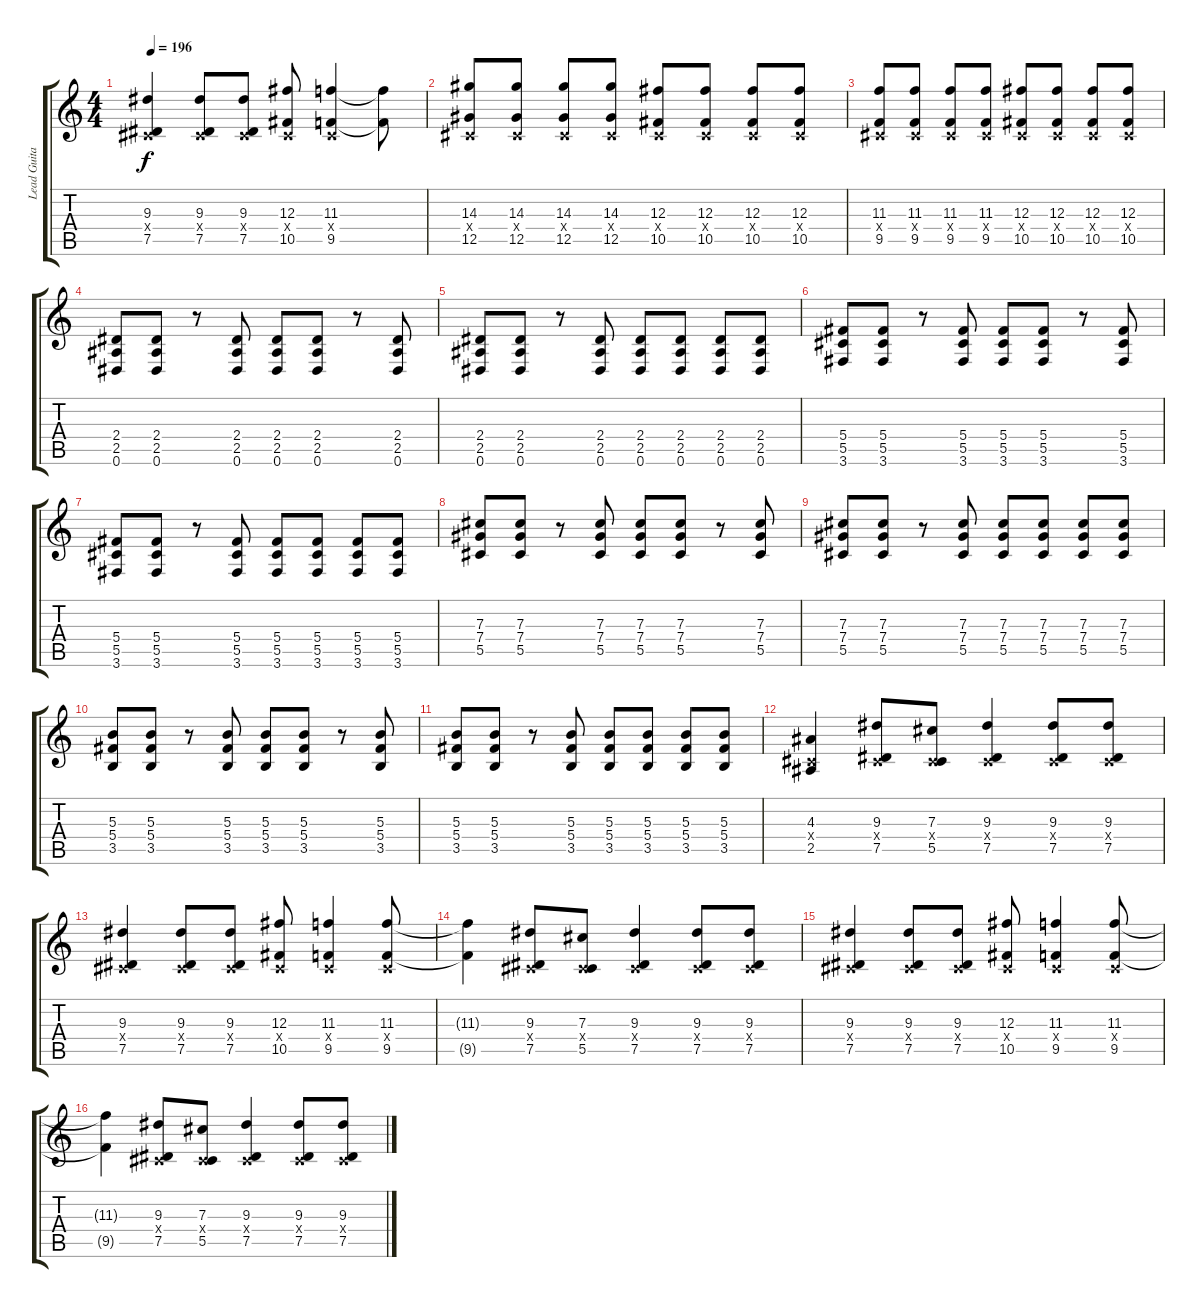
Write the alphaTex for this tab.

\track ("Lead Guitar  " "Lead Guita") {instrument overdrivenguitar}
\staff {score tabs}
\tuning (Eb4 Bb3 Gb3 Db3 Ab2 Eb2) {hide}
\ts (4 4)
\tempo 196
\clef g2
\ks c
(9.3 0.4{x} 7.5).4{dy f} (9.3 0.4{x} 7.5).8 (9.3 0.4{x} 7.5).8 (12.3 0.4{x} 10.5).8 (11.3 0.4{x} 9.5).4 (11.3{t} 9.5{t}).8 |
(14.3 0.4{x} 12.5).8 (14.3 0.4{x} 12.5).8 (14.3 0.4{x} 12.5).8 (14.3 0.4{x} 12.5).8 (12.3 0.4{x} 10.5).8 (12.3 0.4{x} 10.5).8 (12.3 0.4{x} 10.5).8 (12.3 0.4{x} 10.5).8 |
(11.3 0.4{x} 9.5).8 (11.3 0.4{x} 9.5).8 (11.3 0.4{x} 9.5).8 (11.3 0.4{x} 9.5).8 (12.3 0.4{x} 10.5).8 (12.3 0.4{x} 10.5).8 (12.3 0.4{x} 10.5).8 (12.3 0.4{x} 10.5).8 |
(2.4 2.5 0.6).8 (2.4 2.5 0.6).8 r.8 (2.4 2.5 0.6).8 (2.4 2.5 0.6).8 (2.4 2.5 0.6).8 r.8 (2.4 2.5 0.6).8 |
(2.4 2.5 0.6).8 (2.4 2.5 0.6).8 r.8 (2.4 2.5 0.6).8 (2.4 2.5 0.6).8 (2.4 2.5 0.6).8 (2.4 2.5 0.6).8 (2.4 2.5 0.6).8 |
(5.4 5.5 3.6).8 (5.4 5.5 3.6).8 r.8 (5.4 5.5 3.6).8 (5.4 5.5 3.6).8 (5.4 5.5 3.6).8 r.8 (5.4 5.5 3.6).8 |
(5.4 5.5 3.6).8 (5.4 5.5 3.6).8 r.8 (5.4 5.5 3.6).8 (5.4 5.5 3.6).8 (5.4 5.5 3.6).8 (5.4 5.5 3.6).8 (5.4 5.5 3.6).8 |
(7.3 7.4 5.5).8 (7.3 7.4 5.5).8 r.8 (7.3 7.4 5.5).8 (7.3 7.4 5.5).8 (7.3 7.4 5.5).8 r.8 (7.3 7.4 5.5).8 |
(7.3 7.4 5.5).8 (7.3 7.4 5.5).8 r.8 (7.3 7.4 5.5).8 (7.3 7.4 5.5).8 (7.3 7.4 5.5).8 (7.3 7.4 5.5).8 (7.3 7.4 5.5).8 |
(5.3 5.4 3.5).8 (5.3 5.4 3.5).8 r.8 (5.3 5.4 3.5).8 (5.3 5.4 3.5).8 (5.3 5.4 3.5).8 r.8 (5.3 5.4 3.5).8 |
(5.3 5.4 3.5).8 (5.3 5.4 3.5).8 r.8 (5.3 5.4 3.5).8 (5.3 5.4 3.5).8 (5.3 5.4 3.5).8 (5.3 5.4 3.5).8 (5.3 5.4 3.5).8 |
(4.3 0.4{x} 2.5).4 (9.3 0.4{x} 7.5).8 (7.3 0.4{x} 5.5).8 (9.3 0.4{x} 7.5).4 (9.3 0.4{x} 7.5).8 (9.3 0.4{x} 7.5).8 |
(9.3 0.4{x} 7.5).4 (9.3 0.4{x} 7.5).8 (9.3 0.4{x} 7.5).8 (12.3 0.4{x} 10.5).8 (11.3 0.4{x} 9.5).4 (11.3 0.4{x} 9.5).8 |
(11.3{t} 9.5{t}).4 (9.3 0.4{x} 7.5).8 (7.3 0.4{x} 5.5).8 (9.3 0.4{x} 7.5).4 (9.3 0.4{x} 7.5).8 (9.3 0.4{x} 7.5).8 |
(9.3 0.4{x} 7.5).4 (9.3 0.4{x} 7.5).8 (9.3 0.4{x} 7.5).8 (12.3 0.4{x} 10.5).8 (11.3 0.4{x} 9.5).4 (11.3 0.4{x} 9.5).8 |
(11.3{t} 9.5{t}).4 (9.3 0.4{x} 7.5).8 (7.3 0.4{x} 5.5).8 (9.3 0.4{x} 7.5).4 (9.3 0.4{x} 7.5).8 (9.3 0.4{x} 7.5).8
